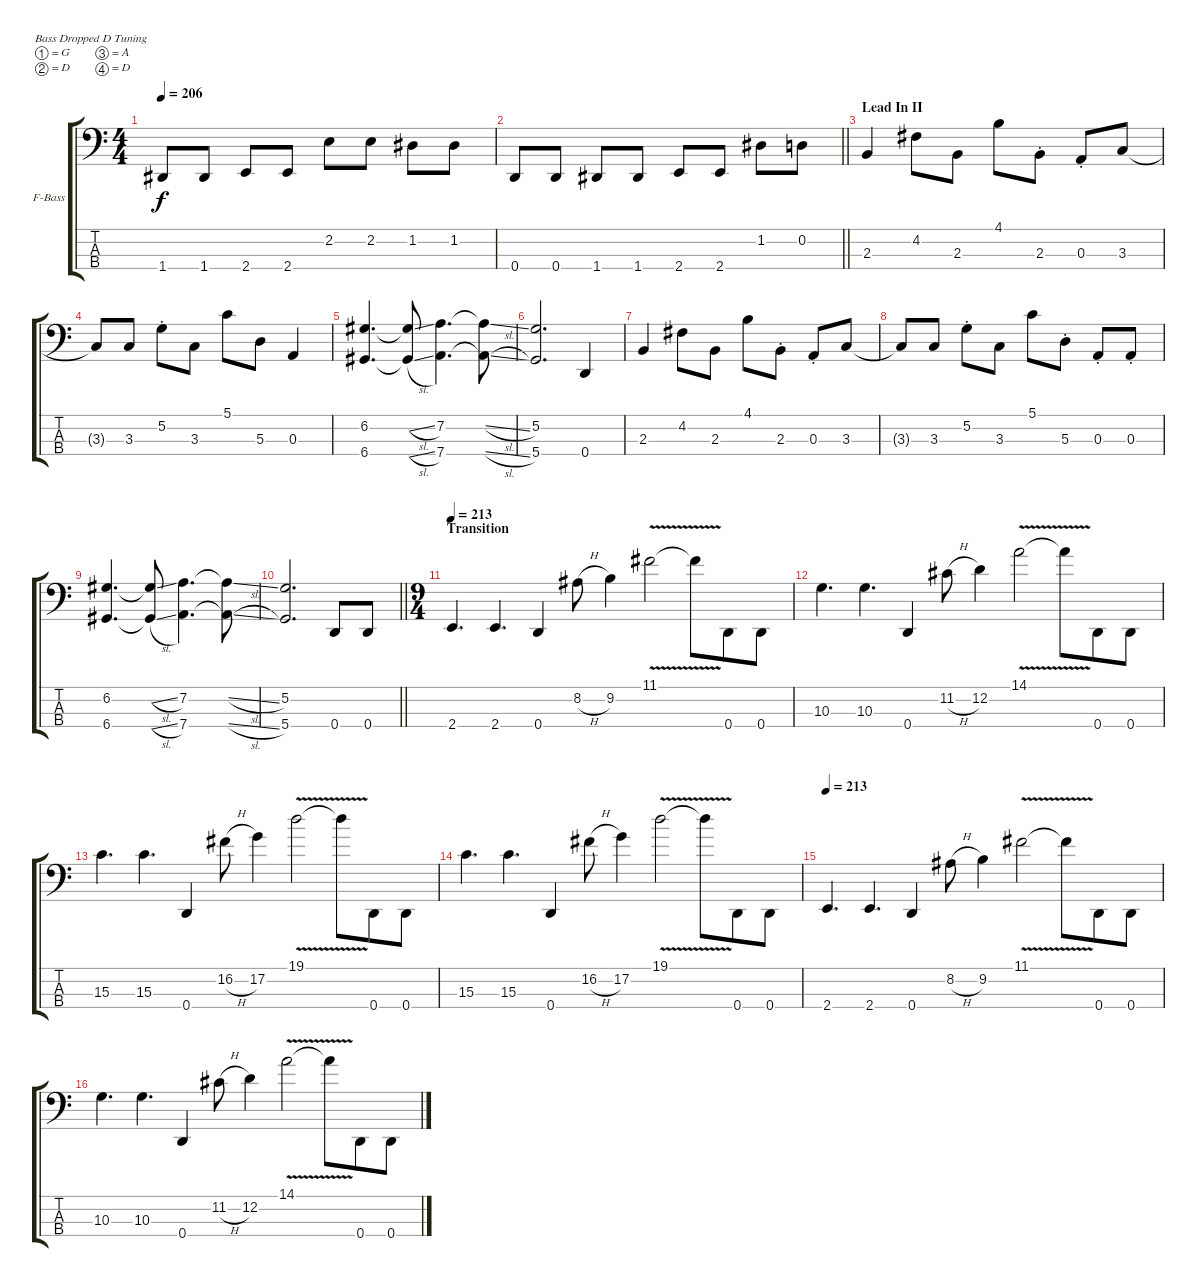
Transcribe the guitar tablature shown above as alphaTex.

\bracketExtendMode groupsimilarinstruments
\firstSystemTrackNameOrientation horizontal
\otherSystemsTrackNameOrientation horizontal
\track ("Bass - Sean" "F-Bass") {instrument fretlessbass}
\staff {score tabs}
\tuning (G2 D2 A1 D1)
\ts (4 4)
\tempo 206
\clef f4
\ks c
1.4.8{dy f} 1.4.8 2.4.8 2.4.8 2.2.8 2.2.8 1.2.8 1.2.8 |
\barLineRight lightlight
0.4.8 0.4.8 1.4.8 1.4.8 2.4.8 2.4.8 1.2.8 0.2.8 |
\section ("" "Lead In II")
2.3.4 4.2.8 2.3.8 4.1.8 2.3{st}.8 0.3{st}.8 3.3.8 |
3.3{t}.8 3.3.8 5.2{st}.8 3.3.8 5.1.8 5.3.8 0.3.4 |
(6.2 6.4).4{d} (6.2{sl t} 6.4{sl t}).8 (7.2 7.4).4{d} (7.2{sl t} 7.4{sl t}).8 |
(5.2 5.4).2{d} 0.4.4 |
2.3.4 4.2.8 2.3.8 4.1.8 2.3{st}.8 0.3{st}.8 3.3.8 |
3.3{t}.8 3.3.8 5.2{st}.8 3.3.8 5.1.8 5.3{st}.8 0.3{st}.8 0.3{st}.8 |
(6.2 6.4).4{d} (6.2{sl t} 6.4{sl t}).8 (7.2 7.4).4{d} (7.2{sl t} 7.4{sl t}).8 |
\barLineRight lightlight
(5.2 5.4).2{d} 0.4.8 0.4.8 |
\ts (9 4)
\beaming (8 6 6 6)
\section ("" "Transition")
\tempo 213
2.4.4{d} 2.4.4{d} 0.4.4 8.2{h}.8 9.2.4 11.1{v}.2 11.1{t}.8 0.4.8 0.4.8 |
10.3.4{d} 10.3.4{d} 0.4.4 11.2{h}.8 12.2.4 14.1{v}.2 14.1{t}.8 0.4.8 0.4.8 |
15.3.4{d} 15.3.4{d} 0.4.4 16.2{h}.8 17.2.4 19.1{v}.2 19.1{t}.8 0.4.8 0.4.8 |
15.3.4{d} 15.3.4{d} 0.4.4 16.2{h}.8 17.2.4 19.1{v}.2 19.1{t}.8 0.4.8 0.4.8 |
\tempo 213
2.4.4{d} 2.4.4{d} 0.4.4 8.2{h}.8 9.2.4 11.1{v}.2 11.1{t}.8 0.4.8 0.4.8 |
10.3.4{d} 10.3.4{d} 0.4.4 11.2{h}.8 12.2.4 14.1{v}.2 14.1{t}.8 0.4.8 0.4.8
